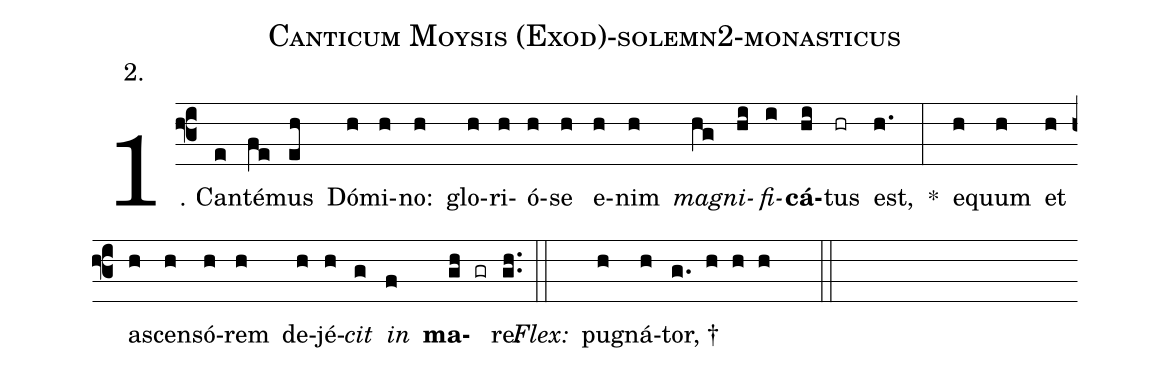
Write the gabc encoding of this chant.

name: Canticum Moysis (Exod)-solemn2-monasticus;
annotation: 2.;
%%
(f3)1. Can(e)té(fe)mus(eh) Dó(h)mi(h)no:(h) glo(h)ri(h)ó(h)se(h) e(h)nim(h) <i>ma</i>(hg)<i>gni</i>(hi)<i>fi</i>(i)<b>cá</b>(hi)tus(hr) est,(h.) *(:) e(h)quum(h) et(h) a(h)scen(h)só(h)rem(h) de(h)jé(h)<i>cit</i>(g) <i>in</i>(f) <b>ma</b>(gh gr)re.(gh..) (::)
<i>Flex:</i>()  pu(h)gná(h)tor, †(g. h h h  ::)
